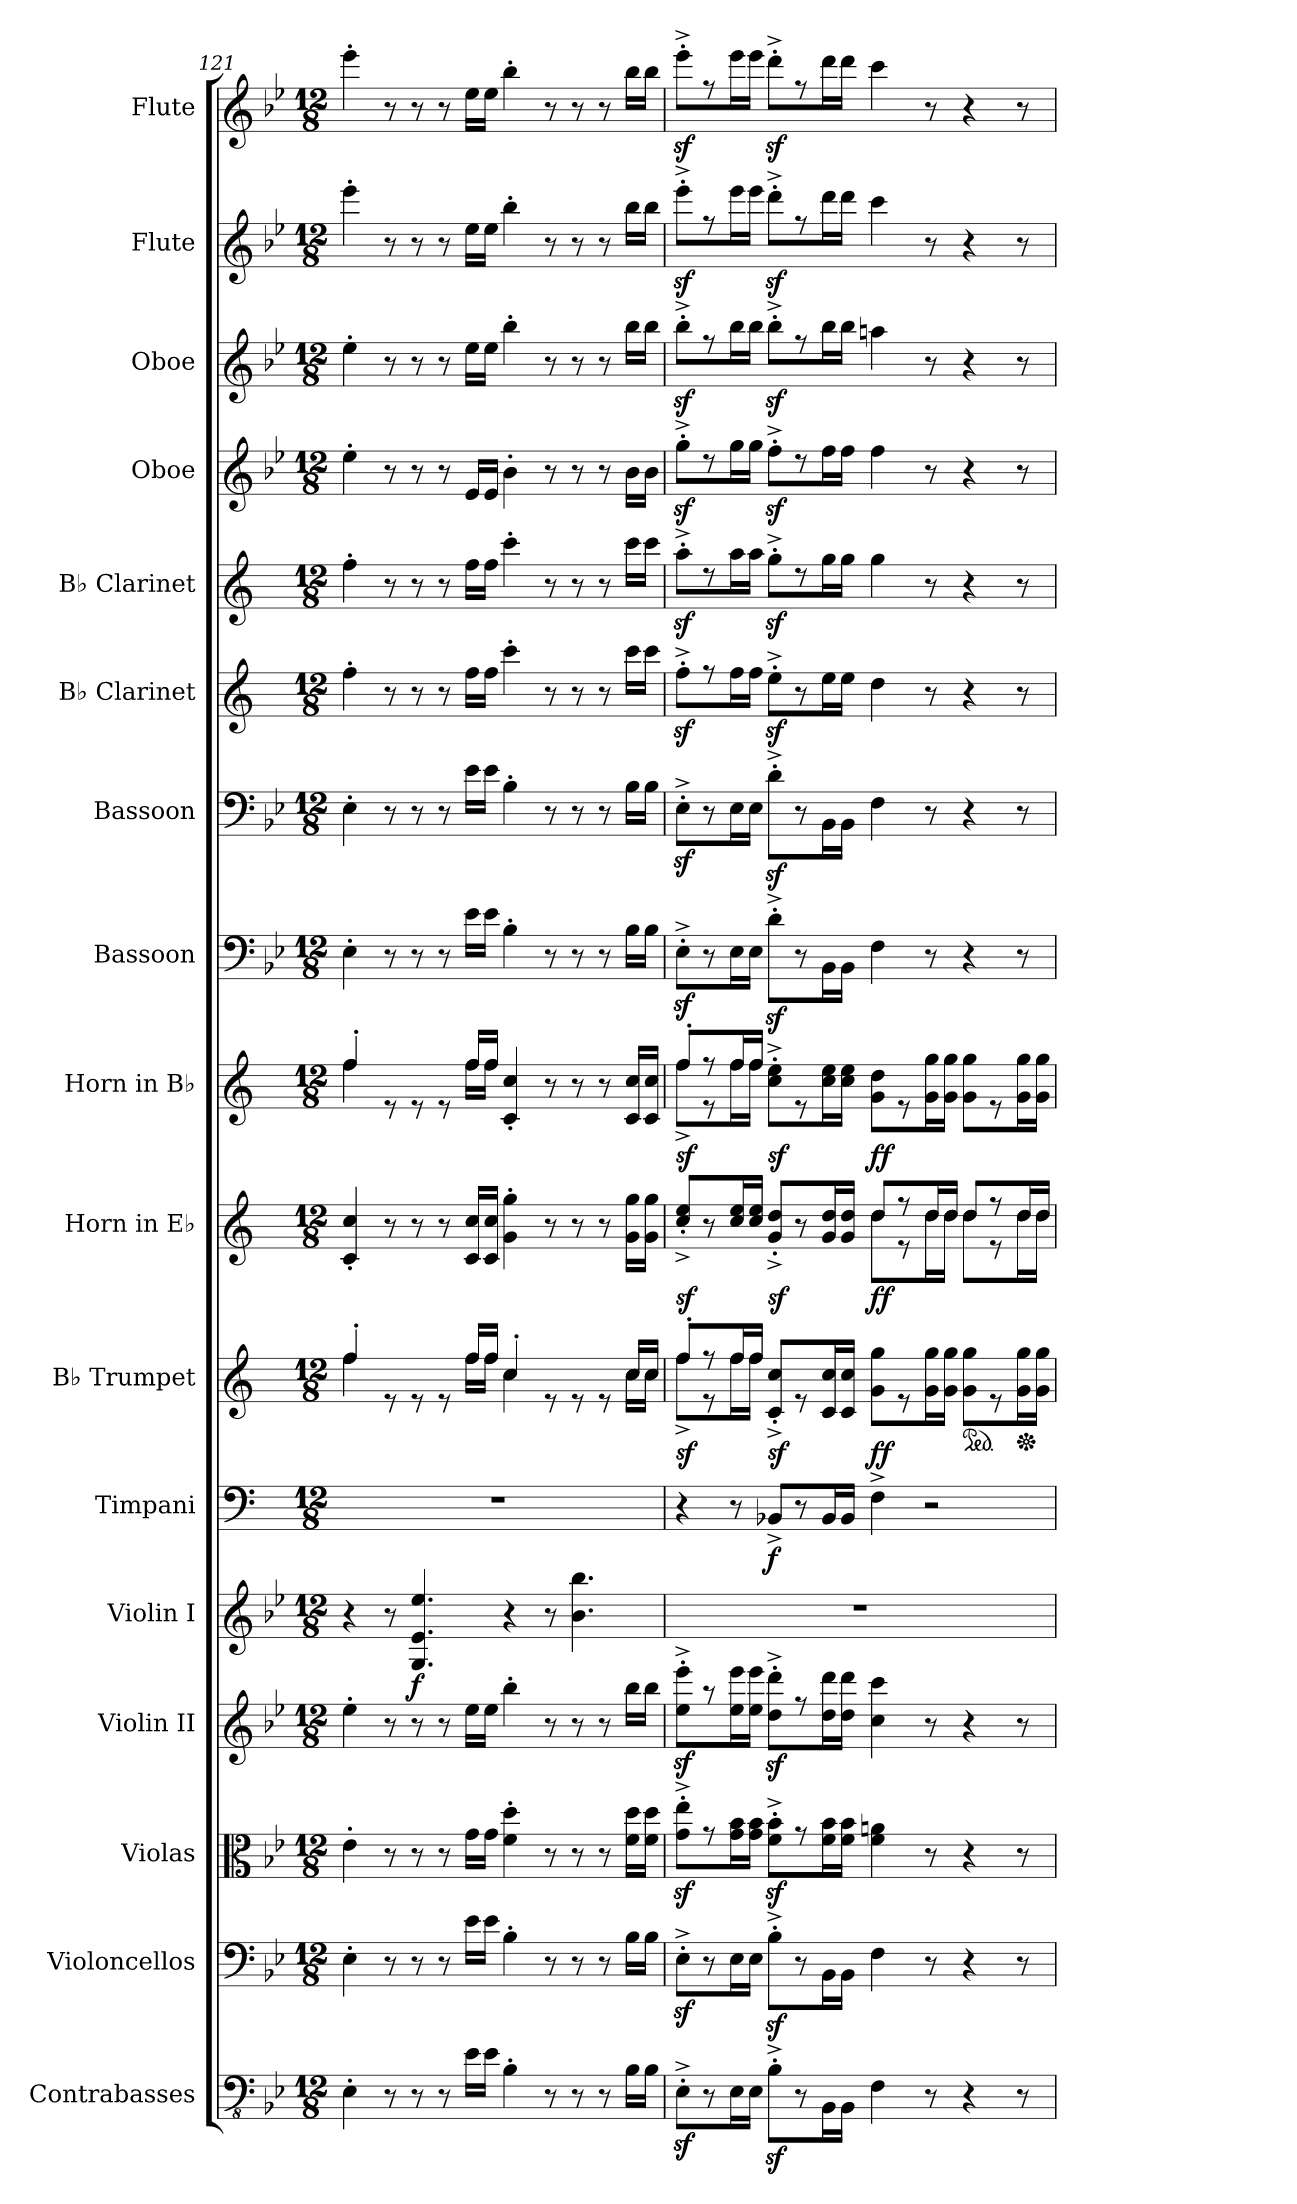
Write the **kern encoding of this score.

**kern	**kern	**kern	**kern	**kern	**dynam	**kern	**dynam	**kern	**dynam	**kern	**dynam	**kern	**dynam	**kern	**kern	**kern	**kern	**kern	**kern	**kern	**kern
*part17	*part16	*part15	*part14	*part13	*part13	*part12	*part12	*part11	*part11	*part10	*part10	*part9	*part9	*part8	*part7	*part6	*part5	*part4	*part3	*part2	*part1
*staff17	*staff16	*staff15	*staff14	*staff13	*staff13	*staff12	*staff12	*staff11	*staff11	*staff10	*staff10	*staff9	*staff9	*staff8	*staff7	*staff6	*staff5	*staff4	*staff3	*staff2	*staff1
*I"Contrabasses	*I"Violoncellos	*I"Violas	*I"Violin II	*I"Violin I	*	*I"Timpani	*	*I"B♭ Trumpet	*	*I"Horn in E♭	*	*I"Horn in B♭	*	*I"Bassoon	*I"Bassoon	*I"B♭ Clarinet	*I"B♭ Clarinet	*I"Oboe	*I"Oboe	*I"Flute	*I"Flute
*I'Cbs.	*I'Vcs.	*I'Vlas.	*I'Vln II.	*I'Vln I.	*	*I'Timp.	*	*I'B♭ Tpt.	*	*	*	*	*	*I'Bsn.	*I'Bsn.	*I'B♭ Cl.	*I'B♭ Cl.	*I'Ob.	*I'Ob.	*I'Fl.	*I'Fl.
!!LO:PB:g=z
*clefFv4	*clefF4	*clefC3	*clefG2	*clefG2	*	*clefF4	*	*clefG2	*	*clefG2	*	*clefG2	*	*clefF4	*clefF4	*clefG2	*clefG2	*clefG2	*clefG2	*clefG2	*clefG2
*	*	*	*	*	*	*	*	*ITrd1c2	*	*ITrd5c9	*	*ITrd1c2	*	*	*	*ITrd1c2	*ITrd1c2	*	*	*	*
*k[b-e-]	*k[b-e-]	*k[b-e-]	*k[b-e-]	*k[b-e-]	*	*k[]	*	*k[b-e-]	*	*k[b-e-a-]	*	*k[b-e-]	*	*k[b-e-]	*k[b-e-]	*k[b-e-]	*k[b-e-]	*k[b-e-]	*k[b-e-]	*k[b-e-]	*k[b-e-]
*M12/8	*M12/8	*M12/8	*M12/8	*M12/8	*	*M12/8	*	*M12/8	*	*M12/8	*	*M12/8	*	*M12/8	*M12/8	*M12/8	*M12/8	*M12/8	*M12/8	*M12/8	*M12/8
=121	=121	=121	=121	=121	=121	=121	=121	=121	=121	=121	=121	=121	=121	=121	=121	=121	=121	=121	=121	=121	=121
*	*	*	*	*	*	*	*	*^	*	*	*	*^	*	*	*	*	*	*	*	*	*
4EE-'\	4E-'\	4e-'\	4ee-'\	4r	.	1.r	.	4ee-'/	4ee-\	.	4E-/' 4e-/'	.	4ee-'/	4ee-\	.	4E-'\	4E-'\	4ee-'\	4ee-'\	4ee-'\	4ee-'\	4eee-'\	4eee-'\
8r	8r	8r	8r	8r	.	.	.	8re	4.ryy	.	8r	.	8re	4.ryy	.	8r	8r	8r	8r	8r	8r	8r	8r
!	!	!	!	!	!LO:DY:b	!	!	!	!	!	!	!	!	!	!	!	!	!	!	!	!	!	!
8r	8r	8r	8r	4.G/ 4.e-/ 4.ee-/	f	.	.	8re	.	.	8r	.	8re	.	.	8r	8r	8r	8r	8r	8r	8r	8r
8r	8r	8r	8r	.	.	.	.	8re	.	.	8r	.	8re	.	.	8r	8r	8r	8r	8r	8r	8r	8r
16E-\LL	16e-\LL	16g\LL	16ee-\LL	.	.	.	.	16ee-/LL	16ee-\LL	.	16E-/ 16e-/LL	.	16ee-/LL	16ee-\LL	.	16e-\LL	16e-\LL	16ee-\LL	16ee-\LL	16e-/LL	16ee-\LL	16ee-\LL	16ee-\LL
16E-\JJ	16e-\JJ	16g\JJ	16ee-\JJ	.	.	.	.	16ee-/JJ	16ee-\JJ	.	16E-/ 16e-/JJ	.	16ee-/JJ	16ee-\JJ	.	16e-\JJ	16e-\JJ	16ee-\JJ	16ee-\JJ	16e-/JJ	16ee-\JJ	16ee-\JJ	16ee-\JJ
4BB-'\	4B-'\	4f\' 4dd\'	4bb-'\	4r	.	.	.	4b-'/	4b-\	.	4B-\' 4b-\'	.	4B-/' 4b-/'	2.ryy	.	4B-'\	4B-'\	4bb-'\	4bb-'\	4b-'\	4bb-'\	4bb-'\	4bb-'\
8r	8r	8r	8r	8r	.	.	.	8re	4.ryy	.	8r	.	8r	.	.	8r	8r	8r	8r	8r	8r	8r	8r
8r	8r	8r	8r	4.b-\ 4.bb-\	.	.	.	8re	.	.	8r	.	8r	.	.	8r	8r	8r	8r	8r	8r	8r	8r
8r	8r	8r	8r	.	.	.	.	8re	.	.	8r	.	8r	.	.	8r	8r	8r	8r	8r	8r	8r	8r
16BB-\LL	16B-\LL	16f\ 16dd\LL	16bb-\LL	.	.	.	.	16b-/LL	16b-\LL	.	16B-\ 16b-\LL	.	16B-/ 16b-/LL	.	.	16B-\LL	16B-\LL	16bb-\LL	16bb-\LL	16b-\LL	16bb-\LL	16bb-\LL	16bb-\LL
16BB-\JJ	16B-\JJ	16f\ 16dd\JJ	16bb-\JJ	.	.	.	.	16b-/JJ	16b-\JJ	.	16B-\ 16b-\JJ	.	16B-/ 16b-/JJ	.	.	16B-\JJ	16B-\JJ	16bb-\JJ	16bb-\JJ	16b-\JJ	16bb-\JJ	16bb-\JJ	16bb-\JJ
=122	=122	=122	=122	=122	=122	=122	=122	=122	=122	=122	=122	=122	=122	=122	=122	=122	=122	=122	=122	=122	=122	=122	=122
*	*	*	*	*	*	*	*	*	*	*	*^	*	*	*	*	*	*	*	*	*	*	*	*
!	!	!	!	!	!	!	!	!	!	!LO:DY:b	!	!	!LO:DY:b	!	!	!LO:DY:b	!	!	!	!	!	!	!	!
8EE-z<^'\L	8E-z<^'\L	8g\z<^' 8ee-\z<^'L	8ee-\z<^' 8eee-\z<^'L	1.r	.	4r	.	8ee-'/L	8ee-^\L	sf	8e-/^' 8g/^'L	2.ryy	sf	8ee-'/L	8ee-^\L	sf	8E-z<^'\L	8E-z<^'\L	8ee-z<^'\L	8ggz<^'\L	8ggz<^'\L	8bb-z<^'\L	8eee-z<^'\L	8eee-z<^'\L
8r	8r	8r	8r	.	.	.	.	8re	8rff	.	8r	.	.	8re	8rff	.	8r	8r	8r	8rdd	8rdd	8rff	8rff	8rff
16EE-\L	16E-\L	16g\ 16b-\L	16ee-\ 16eee-\L	.	.	8r	.	16ee-/L	16ee-\L	.	16e-/ 16g/L	.	.	16ee-/L	16ee-\L	.	16E-\L	16E-\L	16ee-\L	16gg\L	16gg\L	16bb-\L	16eee-\L	16eee-\L
16EE-\JJ	16E-\JJ	16g\ 16b-\JJ	16ee-\ 16eee-\JJ	.	.	.	.	16ee-/JJ	16ee-\JJ	.	16e-/ 16g/JJ	.	.	16ee-/JJ	16ee-\JJ	.	16E-\JJ	16E-\JJ	16ee-\JJ	16gg\JJ	16gg\JJ	16bb-\JJ	16eee-\JJ	16eee-\JJ
!	!	!	!	!	!	!	!LO:DY:b	!	!	!LO:DY:b	!	!	!LO:DY:b	!	!	!LO:DY:b	!	!	!	!	!	!	!	!
8BB-z<^'\L	8B-z<^'\L	8f\z<^' 8b-\z<^'L	8dd\z<^' 8ddd\z<^'L	.	.	8BB-X^/L	f	8B-/^' 8b-/^'L	1ryy	sf	8B-/^' 8f/^'L	.	sf	8b-\^' 8dd\^'L	1ryy	sf	8dz<^'\L	8dz<^'\L	8ddz<^'\L	8ffz<^'\L	8ffz<^'\L	8bb-z<^'\L	8dddz<^'\L	8dddz<^'\L
8r	8r	8r	8r	.	.	8r	.	8re	.	.	8r	.	.	8re	.	.	8r	8r	8r	8rdd	8rdd	8rff	8rff	8rff
16BBB-\L	16BB-\L	16f\ 16b-\L	16dd\ 16ddd\L	.	.	16BB-/L	.	16B-/ 16b-/L	.	.	16B-/ 16f/L	.	.	16b-\ 16dd\L	.	.	16BB-\L	16BB-\L	16dd\L	16ff\L	16ff\L	16bb-\L	16ddd\L	16ddd\L
16BBB-\JJ	16BB-\JJ	16f\ 16b-\JJ	16dd\ 16ddd\JJ	.	.	16BB-/JJ	.	16B-/ 16b-/JJ	.	.	16B-/ 16f/JJ	.	.	16b-\ 16dd\JJ	.	.	16BB-\JJ	16BB-\JJ	16dd\JJ	16ff\JJ	16ff\JJ	16bb-\JJ	16ddd\JJ	16ddd\JJ
!	!	!	!	!	!	!	!	!	!	!LO:DY:b	!	!	!LO:DY:b	!	!	!LO:DY:b	!	!	!	!	!	!	!	!
4FF\	4F\	4f\ 4an\	4cc\ 4ccc\	.	.	4F^\	.	8f\ 8ff\L	.	ff	8f/L	8f\L	ff	8f\ 8cc\L	.	ff	4F\	4F\	4cc\	4ff\	4ff\	4aan\	4ccc\	4ccc\
.	.	.	.	.	.	.	.	8re	.	.	8re	8rff	.	8re	.	.	.	.	.	.	.	.	.	.
8r	8r	8r	8r	.	.	2r	.	16f\ 16ff\L	.	.	16f/L	16f\L	.	16f\ 16ff\L	.	.	8r	8r	8r	8r	8r	8r	8r	8r
.	.	.	.	.	.	.	.	16f\ 16ff\JJ	.	.	16f/JJ	16f\JJ	.	16f\ 16ff\JJ	.	.	.	.	.	.	.	.	.	.
*	*	*	*	*	*	*	*	*ped	*	*	*	*	*	*	*	*	*	*	*	*	*	*	*	*
4r	4r	4r	4r	.	.	.	.	8f\ 8ff\L	.	.	8f/L	8f\L	.	8f\ 8ff\L	.	.	4r	4r	4r	4r	4r	4r	4r	4r
.	.	.	.	.	.	.	.	8re	.	.	8re	8rff	.	8re	.	.	.	.	.	.	.	.	.	.
*	*	*	*	*	*	*	*	*Xped	*	*	*	*	*	*	*	*	*	*	*	*	*	*	*	*
8r	8r	8r	8r	.	.	.	.	16f\ 16ff\L	8ryy	.	16f/L	16f\L	.	16f\ 16ff\L	8ryy	.	8r	8r	8r	8r	8r	8r	8r	8r
.	.	.	.	.	.	.	.	16f\ 16ff\JJ	.	.	16f/JJ	16f\JJ	.	16f\ 16ff\JJ	.	.	.	.	.	.	.	.	.	.
*	*	*	*	*	*	*	*	*v	*v	*	*	*	*	*v	*v	*	*	*	*	*	*	*	*	*
*	*	*	*	*	*	*	*	*	*	*v	*v	*	*	*	*	*	*	*	*	*	*	*
=	=	=	=	=	=	=	=	=	=	=	=	=	=	=	=	=	=	=	=	=	=
*-	*-	*-	*-	*-	*-	*-	*-	*-	*-	*-	*-	*-	*-	*-	*-	*-	*-	*-	*-	*-	*-
